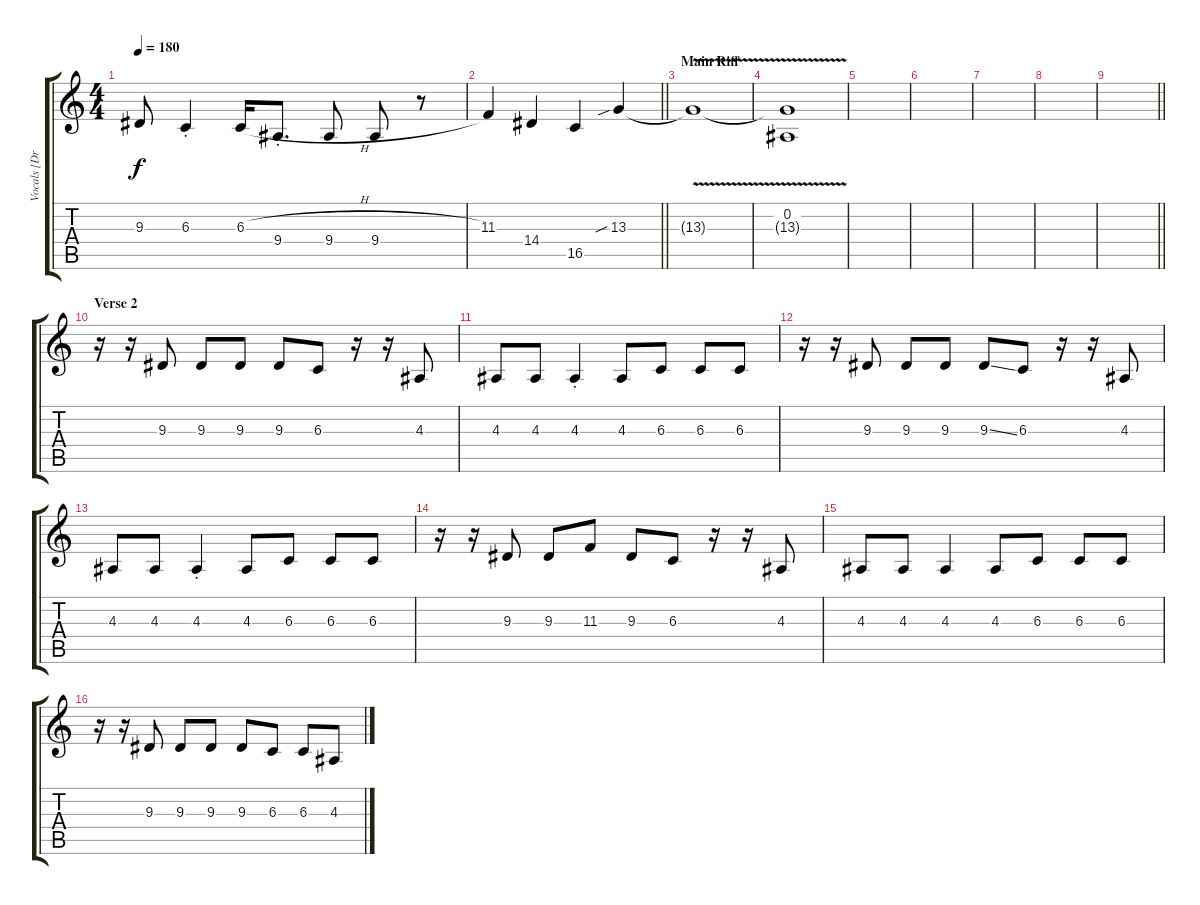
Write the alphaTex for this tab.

\track ("Vocals [Draiman]" "Vocals [Dr") {instrument clarinet}
\staff {score tabs}
\tuning (Eb4 Bb3 Gb3 Db3 Ab2 Db2) {hide}
\ts (4 4)
\tempo 180
\clef g2
\ks c
9.3.8{dy f} 6.3{st}.4 6.3{h}.16 9.4{st}.8{d} 9.4.8 9.4.8 r.8 |
\barLineRight lightlight
11.3.4 14.4.4 16.5.4 13.3{sib}.4 |
\section ("" "Main Riff")
13.3{v t}.1 |
(0.2 13.3{t}).1 |
|
|
|
|
\barLineRight lightlight
|
\section ("" "Verse 2")
r.16 r.16 9.3.8 9.3.8 9.3.8 9.3.8 6.3.8 r.16 r.16 4.3.8 |
4.3.8 4.3.8 4.3{st}.4 4.3.8 6.3.8 6.3.8 6.3.8 |
r.16 r.16 9.3.8 9.3.8 9.3.8 9.3{ss}.8 6.3.8 r.16 r.16 4.3.8 |
4.3.8 4.3.8 4.3{st}.4 4.3.8 6.3.8 6.3.8 6.3.8 |
r.16 r.16 9.3.8 9.3.8 11.3.8 9.3.8 6.3.8 r.16 r.16 4.3.8 |
4.3.8 4.3.8 4.3.4 4.3.8 6.3.8 6.3.8 6.3.8 |
r.16 r.16 9.3.8 9.3.8 9.3.8 9.3.8 6.3.8 6.3.8 4.3.8
